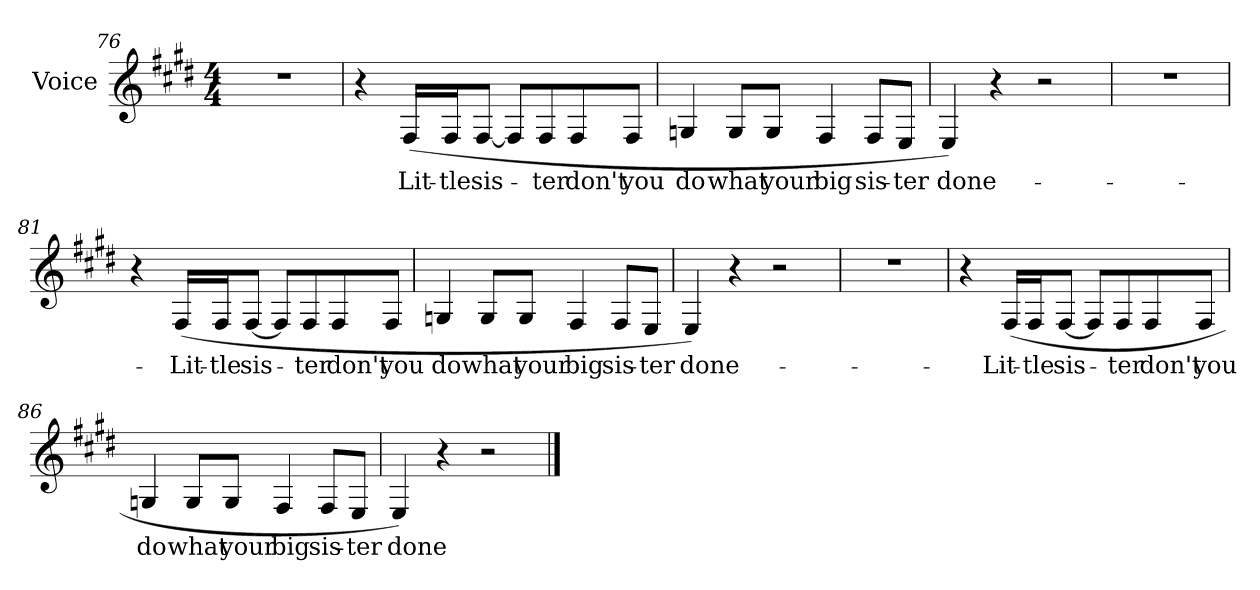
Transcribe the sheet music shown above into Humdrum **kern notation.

**kern	**text
*part1	*part1
*staff1	*staff1
*I"Voice	*
*I'Voice	*
*clefG2	*
*k[f#c#g#d#]	*
*E:	*
*M4/4	*
=76	=76
1r	.
=77	=77
4r	.
!	!LO:LY:b:color=#000000
(16F#i/LL	Lit-
!	!LO:LY:b:color=#000000
16F#i/J	-tle
!	!LO:LY:b:color=#000000
[8F#i/J	sis-
8F#i/L]	.
!	!LO:LY:b:color=#000000
8F#i/	-ter
!	!LO:LY:b:color=#000000
8F#i/	don't
!	!LO:LY:b:color=#000000
8F#i/J	you
=78	=78
!	!LO:LY:b:color=#000000
4Gni/	do
!	!LO:LY:b:color=#000000
8Gi/L	what
!	!LO:LY:b:color=#000000
8Gi/J	your
!	!LO:LY:b:color=#000000
4F#i/	big
!	!LO:LY:b:color=#000000
8F#i/L	sis-
!	!LO:LY:b:color=#000000
8Ei/J	-ter
!!LO:PB:g=z
=79	=79
!	!LO:LY:b:color=#000000
4Ei/)	done-
4r	.
2r	.
=80	=80
1r	.
=81	=81
4r	.
!	!LO:LY:b:color=#000000
(16F#i/LL	-Lit-
!	!LO:LY:b:color=#000000
16F#i/J	-tle
!	!LO:LY:b:color=#000000
[8F#i/J	sis-
8F#i/L]	.
!	!LO:LY:b:color=#000000
8F#i/	-ter
!	!LO:LY:b:color=#000000
8F#i/	don't
!	!LO:LY:b:color=#000000
8F#i/J	you
=82	=82
!	!LO:LY:b:color=#000000
4Gni/	do
!	!LO:LY:b:color=#000000
8Gi/L	what
!	!LO:LY:b:color=#000000
8Gi/J	your
!	!LO:LY:b:color=#000000
4F#i/	big
!	!LO:LY:b:color=#000000
8F#i/L	sis-
!	!LO:LY:b:color=#000000
8Ei/J	-ter
=83	=83
!	!LO:LY:b:color=#000000
4Ei/)	done-
4r	.
2r	.
!!LO:LB:g=z
=84	=84
1r	.
=85	=85
4r	.
!	!LO:LY:b:color=#000000
(16F#i/LL	-Lit-
!	!LO:LY:b:color=#000000
16F#i/J	-tle
!	!LO:LY:b:color=#000000
[8F#i/J	sis-
8F#i/L]	.
!	!LO:LY:b:color=#000000
8F#i/	-ter
!	!LO:LY:b:color=#000000
8F#i/	don't
!	!LO:LY:b:color=#000000
8F#i/J	you
=86	=86
!	!LO:LY:b:color=#000000
4Gni/	do
!	!LO:LY:b:color=#000000
8Gi/L	what
!	!LO:LY:b:color=#000000
8Gi/J	your
!	!LO:LY:b:color=#000000
4F#i/	big
!	!LO:LY:b:color=#000000
8F#i/L	sis-
!	!LO:LY:b:color=#000000
8Ei/J	-ter
=87	=87
!	!LO:LY:b:color=#000000
4Ei/)	done-
4r	.
2r	.
==	==
*-	*-
